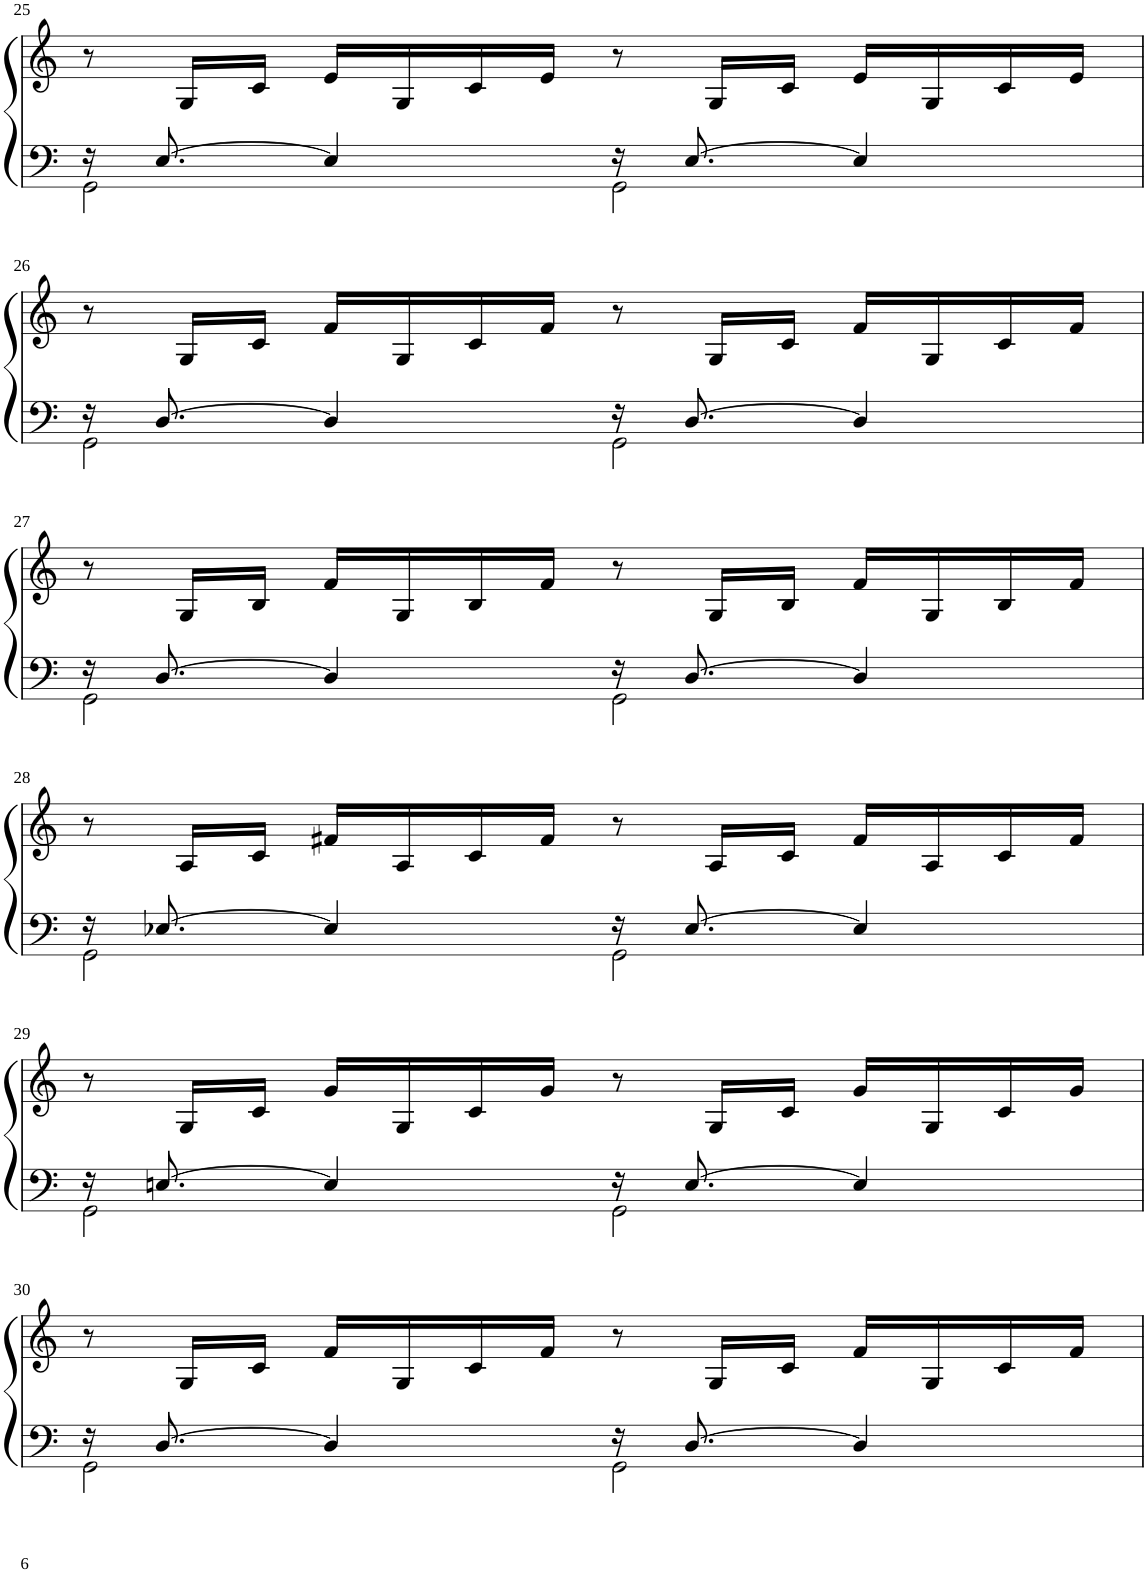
**kern	**kern
*part1	*part1
*staff2	*staff1
*I"Piano	*
*I'Pno	*
!!LO:PB:g=z
*clefF4	*clefG2
*k[]	*k[]
*M4/4	*M4/4
*met(c)	*met(c)
=25	=25
*^	*
16r	2GG\	8r
[8.E/	.	.
.	.	16G/LL
.	.	16c/JJ
4E/]	.	16e/LL
.	.	16G/
.	.	16c/
.	.	16e/JJ
16r	2GG\	8r
[8.E/	.	.
.	.	16G/LL
.	.	16c/JJ
4E/]	.	16e/LL
.	.	16G/
.	.	16c/
.	.	16e/JJ
!!LO:LB:g=z
=26	=26	=26
16r	2GG\	8r
[8.D/	.	.
.	.	16G/LL
.	.	16c/JJ
4D/]	.	16f/LL
.	.	16G/
.	.	16c/
.	.	16f/JJ
16r	2GG\	8r
[8.D/	.	.
.	.	16G/LL
.	.	16c/JJ
4D/]	.	16f/LL
.	.	16G/
.	.	16c/
.	.	16f/JJ
!!LO:LB:g=z
=27	=27	=27
16r	2GG\	8r
[8.D/	.	.
.	.	16G/LL
.	.	16B/JJ
4D/]	.	16f/LL
.	.	16G/
.	.	16B/
.	.	16f/JJ
16r	2GG\	8r
[8.D/	.	.
.	.	16G/LL
.	.	16B/JJ
4D/]	.	16f/LL
.	.	16G/
.	.	16B/
.	.	16f/JJ
!!LO:LB:g=z
=28	=28	=28
16r	2GG\	8r
[8.E-X/	.	.
.	.	16A/LL
.	.	16c/JJ
4E-/]	.	16f#X/LL
.	.	16A/
.	.	16c/
.	.	16f#/JJ
16r	2GG\	8r
[8.E-/	.	.
.	.	16A/LL
.	.	16c/JJ
4E-/]	.	16f#/LL
.	.	16A/
.	.	16c/
.	.	16f#/JJ
!!LO:LB:g=z
=29	=29	=29
16r	2GG\	8r
[8.En/	.	.
.	.	16G/LL
.	.	16c/JJ
4E/]	.	16g/LL
.	.	16G/
.	.	16c/
.	.	16g/JJ
16r	2GG\	8r
[8.E/	.	.
.	.	16G/LL
.	.	16c/JJ
4E/]	.	16g/LL
.	.	16G/
.	.	16c/
.	.	16g/JJ
!!LO:LB:g=z
=30	=30	=30
16r	2GG\	8r
[8.D/	.	.
.	.	16G/LL
.	.	16c/JJ
4D/]	.	16f/LL
.	.	16G/
.	.	16c/
.	.	16f/JJ
16r	2GG\	8r
[8.D/	.	.
.	.	16G/LL
.	.	16c/JJ
4D/]	.	16f/LL
.	.	16G/
.	.	16c/
.	.	16f/JJ
*v	*v	*
=	=
*-	*-
